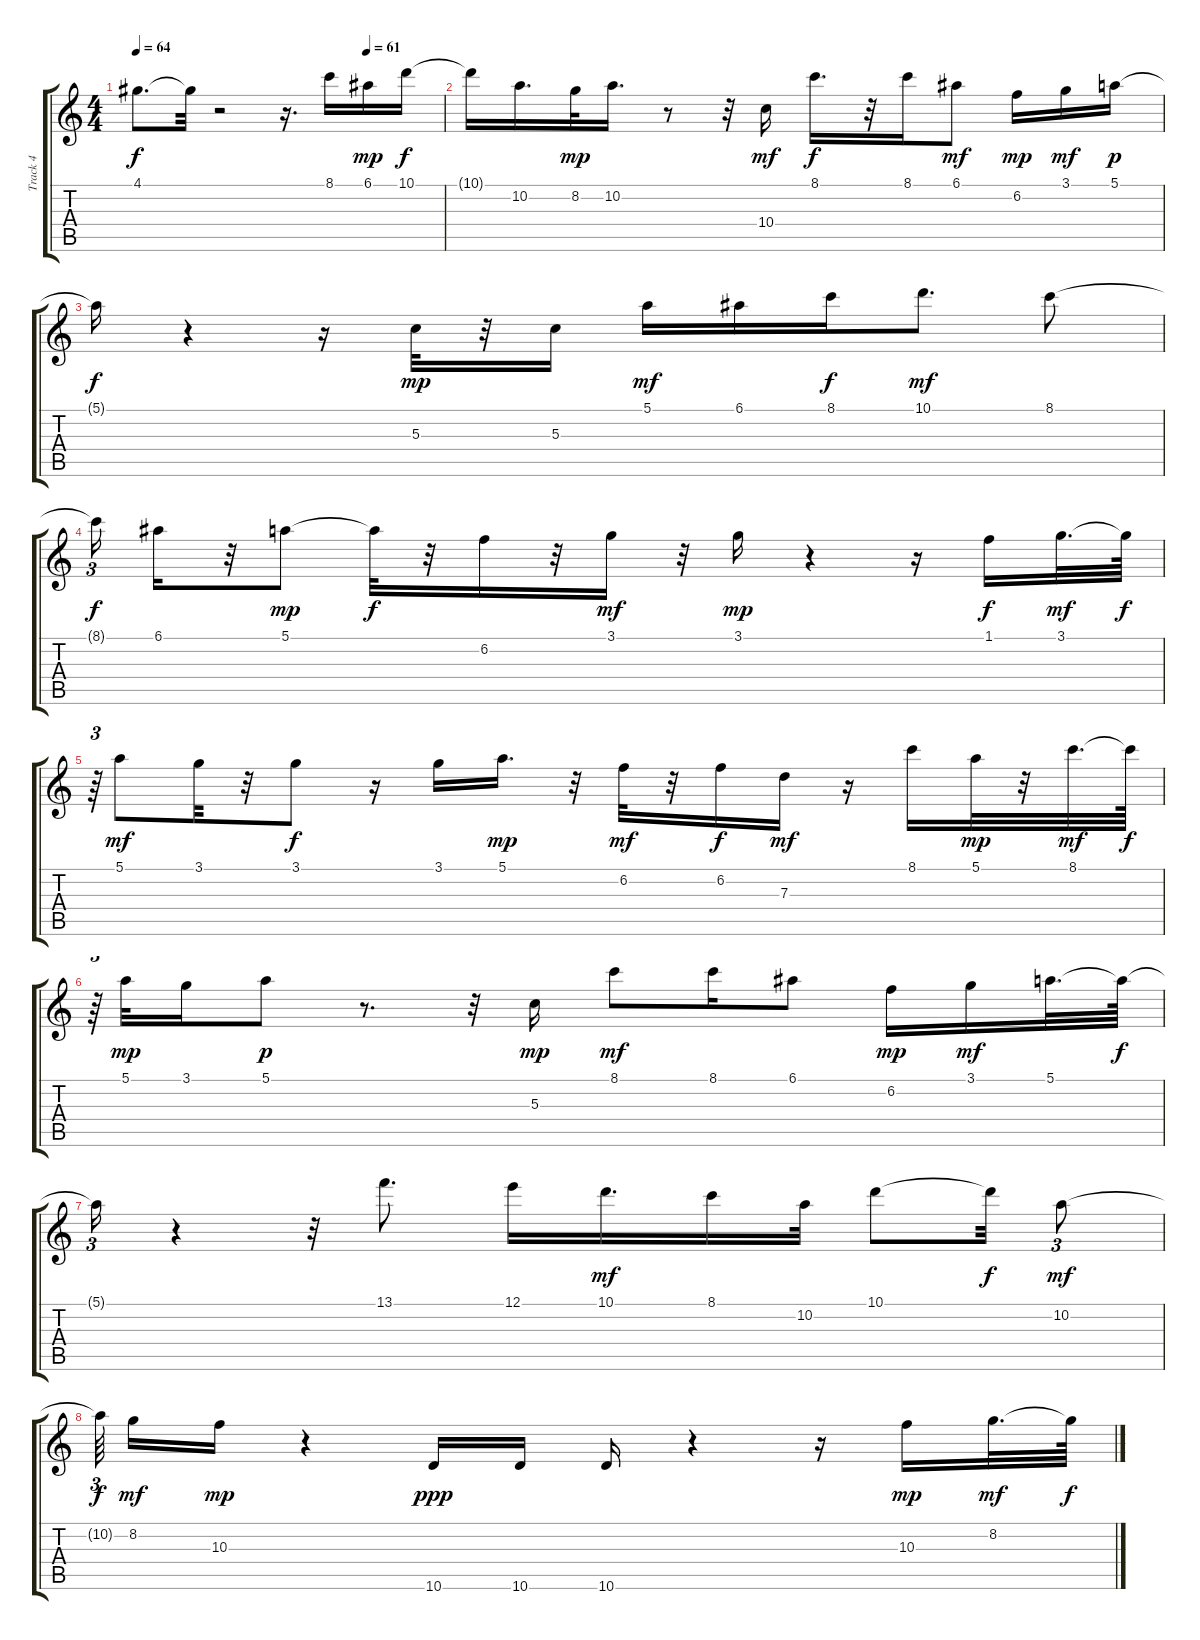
\track ("Track 4" "Track 4") {instrument acousticguitarnylon}
\staff {score tabs}
\tuning (E4 B3 G3 D3 A2 E2) {hide}
\ts (4 4)
\tempo 64
\tempo (61 0.75)
\clef g2
\ks c
4.1{t}.8{d dy f} 4.1{t}.32 r.2 r.16{d} 8.1.16 6.1.16{dy mp} 10.1.16{dy f} |
10.1{t}.16 10.2.16{d} 8.2.32{dy mp} 10.2.16{d} r.8 r.32 10.4.16{dy mf} 8.1.16{d dy f} r.32 8.1.16 6.1.8{dy mf} 6.2.16{dy mp} 3.1.16{dy mf} 5.1.16{dy p} |
5.1{t}.16{dy f} r.4 r.16 5.3.32{dy mp} r.32 5.3.16 5.1.16{dy mf} 6.1.16 8.1.16{dy f} 10.1.8{d dy mf} 8.1.8 |
8.1{t}.16{tu (3 2) dy f} 6.1.16 r.32 5.1.8{dy mp} 5.1{t}.32{dy f} r.32 6.2.16 r.32 3.1.16{dy mf} r.32 3.1.16{dy mp} r.4 r.16 1.1.16{dy f} 3.1.32{d dy mf} 3.1{t}.64{dy f} |
r.64{tu (3 2)} 5.1.8{dy mf} 3.1.32 r.32 3.1.8{dy f} r.16 3.1.16 5.1.16{d dy mp} r.32 6.2.32{dy mf} r.32 6.2.16{dy f} 7.3.16{dy mf} r.16 8.1.16 5.1.32{dy mp} r.32 8.1.32{d dy mf} 8.1{t}.64{dy f} |
r.64{tu (3 2)} 5.1.32{dy mp} 3.1.16 5.1.8{dy p} r.8{d} r.32 5.3.16{dy mp} 8.1.8{dy mf} 8.1.16 6.1.8 6.2.16{dy mp} 3.1.16{dy mf} 5.1.32{d} 5.1{t}.64{dy f} |
5.1{t}.16{tu (3 2)} r.4 r.32 13.1.8{d} 12.1.16 10.1.16{d dy mf} 8.1.16 10.2.32 10.1.8 10.1{t}.32{dy f} 10.2.8{tu (3 2) dy mf} |
10.2{t}.64{tu (3 2) dy f beam splitsecondary} 8.2.16{dy mf} 10.3.16{dy mp} r.4 10.6.16{dy ppp} 10.6.16 10.6.16 r.4 r.16 10.3.16{dy mp} 8.2.32{d dy mf} 8.2{t}.64{dy f}
